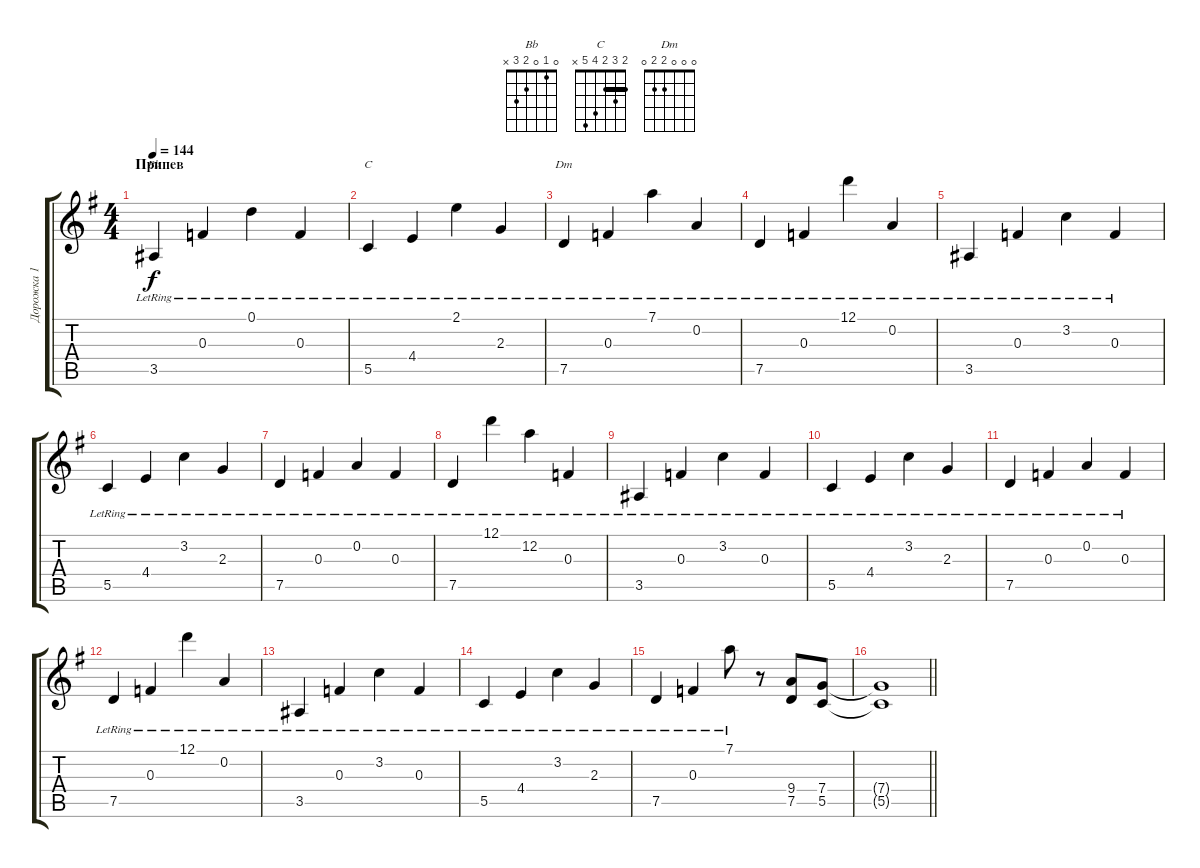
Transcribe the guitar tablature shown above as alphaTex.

\track ("Дорожка 1" "Дорожка 1") {instrument electricguitarclean}
\staff {score tabs}
\tuning (D4 A3 F3 C3 G2 D2) {hide}
\chord ("Bb" 0 1 0 2 3 x)
\chord ("C" 2 3 2 4 5 x) {barre 2}
\chord ("Dm" 0 0 0 2 2 0)
\ts (4 4)
\section ("" "Припев")
\tempo 144
\clef g2
\ks g
3.5{lr}.4{ch "Bb" dy f} 0.3{lr}.4 0.1{lr}.4 0.3{lr}.4 |
5.5{lr}.4{ch "C"} 4.4{lr}.4 2.1{lr}.4 2.3{lr}.4 |
7.5{lr}.4{ch "Dm"} 0.3{lr}.4 7.1{lr}.4 0.2{lr}.4 |
7.5{lr}.4 0.3{lr}.4 12.1{lr}.4 0.2{lr}.4 |
3.5{lr}.4 0.3{lr}.4 3.2{lr}.4 0.3{lr}.4 |
5.5{lr}.4 4.4{lr}.4 3.2{lr}.4 2.3{lr}.4 |
7.5{lr}.4 0.3{lr}.4 0.2{lr}.4 0.3{lr}.4 |
7.5{lr}.4 12.1{lr}.4 12.2{lr}.4 0.3{lr}.4 |
3.5{lr}.4 0.3{lr}.4 3.2{lr}.4 0.3{lr}.4 |
5.5{lr}.4 4.4{lr}.4 3.2{lr}.4 2.3{lr}.4 |
7.5{lr}.4 0.3{lr}.4 0.2{lr}.4 0.3{lr}.4 |
7.5{lr}.4 0.3{lr}.4 12.1{lr}.4 0.2{lr}.4 |
3.5{lr}.4 0.3{lr}.4 3.2{lr}.4 0.3{lr}.4 |
5.5{lr}.4 4.4{lr}.4 3.2{lr}.4 2.3{lr}.4 |
7.5{lr}.4 0.3{lr}.4 7.1{lr}.8 r.8 (9.4 7.5).8 (7.4 5.5).8 |
\barLineRight lightlight
(7.4{t} 5.5{t}).1
